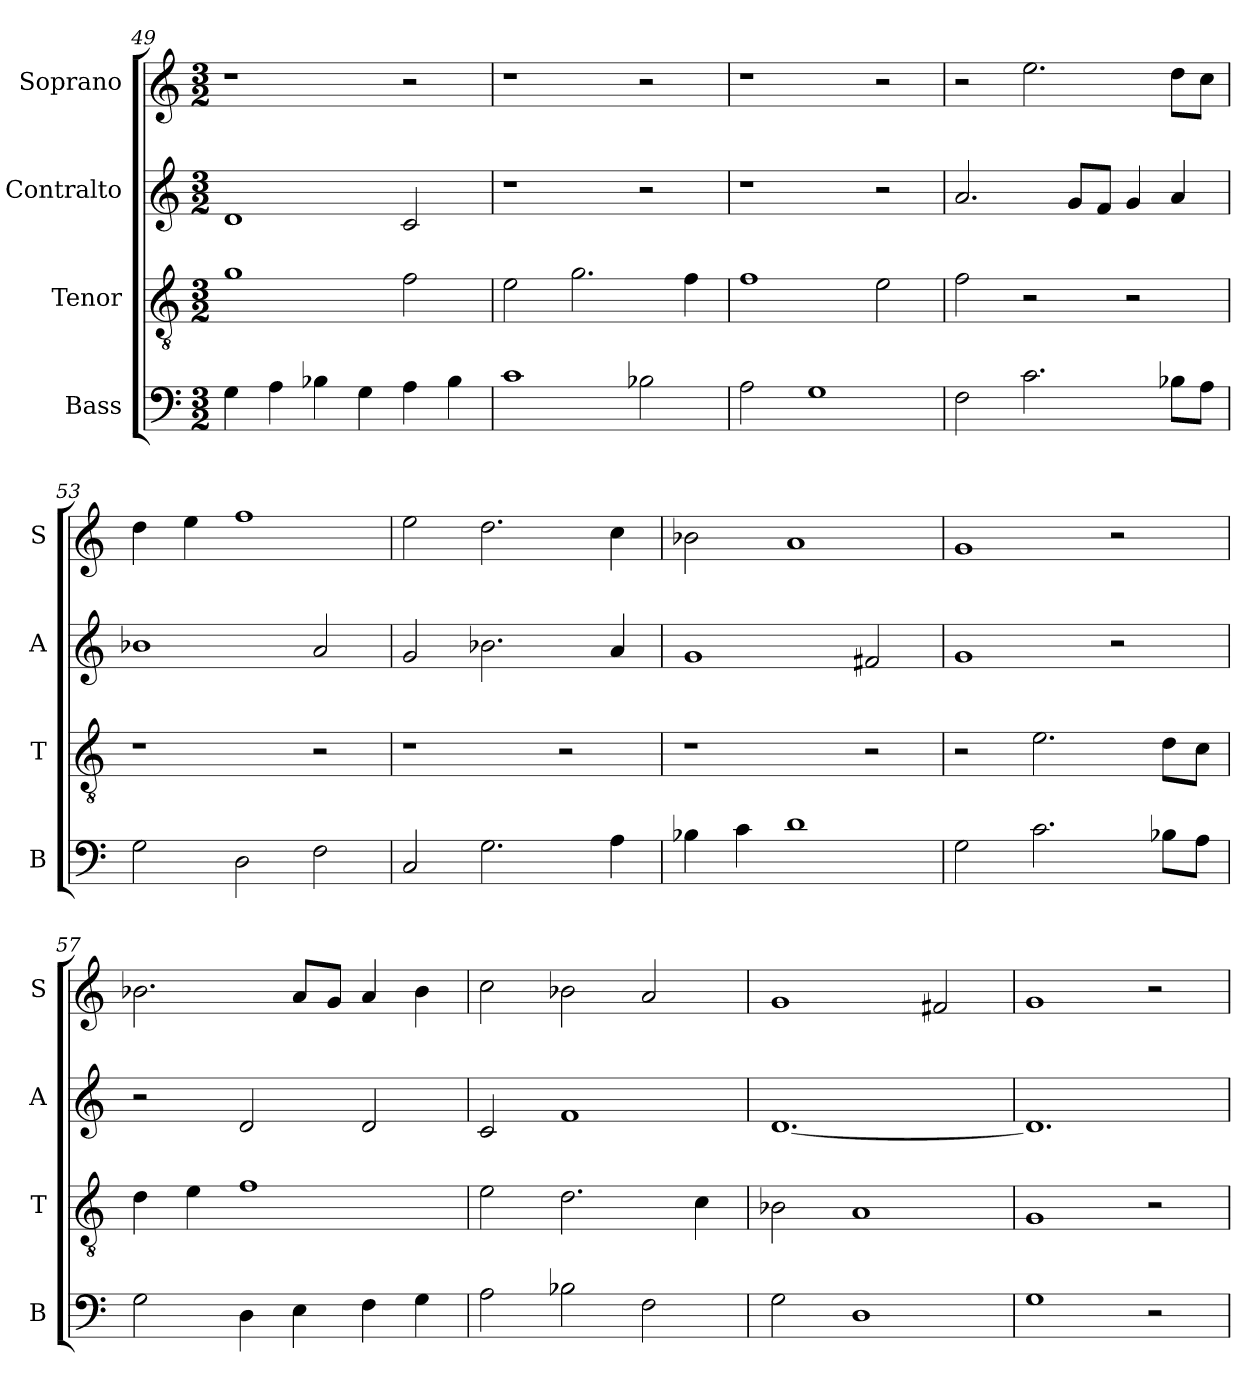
**kern	**kern	**kern	**kern
*part4	*part3	*part2	*part1
*staff4	*staff3	*staff2	*staff1
*I"Bass	*I"Tenor	*I"Contralto	*I"Soprano
*I'B	*I'T	*I'A	*I'S
*clefF4	*clefGv2	*clefG2	*clefG2
*k[]	*k[]	*k[]	*k[]
*M3/2	*M3/2	*M3/2	*M3/2
=49	=49	=49	=49
4G	1g	1d	1r
4A	.	.	.
4B-X	.	.	.
4G	.	.	.
4A	2f	2c	2r
4B-	.	.	.
=50	=50	=50	=50
1c	2e	1r	1r
.	2.g	.	.
2B-X	.	2r	2r
.	4f	.	.
=51	=51	=51	=51
2A	1f	1r	1r
1G	.	.	.
.	2e	2r	2r
=52	=52	=52	=52
2F	2f	2.a	2r
2.c	2r	.	2.ee
.	.	8g/L	.
.	.	8f/J	.
.	2r	4g	.
8B-X\L	.	4a	8dd\L
8A\J	.	.	8cc\J
=53	=53	=53	=53
2G	1r	1b-X	4dd
.	.	.	4ee
2D	.	.	1ff
2F	2r	2a	.
=54	=54	=54	=54
2C	1r	2g	2ee
2.G	.	2.b-X	2.dd
.	2r	.	.
4A	.	4a	4cc
=55	=55	=55	=55
4B-X	1r	1g	2b-X
4c	.	.	.
1d	.	.	1a
.	2r	2f#X	.
=56	=56	=56	=56
2G	2r	1g	1g
2.c	2.e	.	.
.	.	2r	2r
8B-X\L	8d\L	.	.
8A\J	8c\J	.	.
=57	=57	=57	=57
2G	4d	2r	2.b-X
.	4e	.	.
4D	1f	2d	.
4E	.	.	8a/L
.	.	.	8g/J
4F	.	2d	4a
4G	.	.	4b-
=58	=58	=58	=58
2A	2e	2c	2cc
2B-X	2.d	1f	2b-X
2F	.	.	2a
.	4c	.	.
=59	=59	=59	=59
2G	2B-X	[1.d	1g
1D	1A	.	.
.	.	.	2f#X
=60	=60	=60	=60
1G	1G	1.d]	1g
2r	2r	.	2r
=	=	=	=
*-	*-	*-	*-
